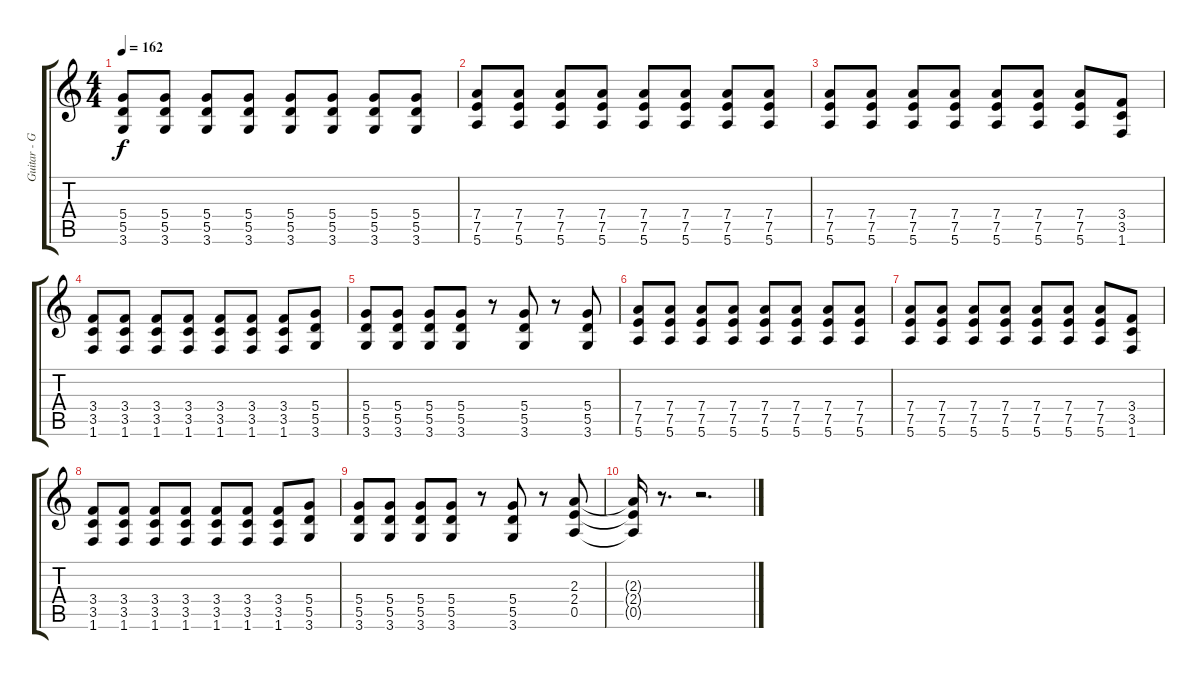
\track ("Guitar - Glenn Tipton" "Guitar - G") {instrument distortionguitar}
\staff {score tabs}
\tuning (E4 B3 G3 D3 A2 E2) {hide}
\ts (4 4)
\tempo 162
\clef g2
\ks c
(5.4 5.5 3.6).8{dy f} (5.4 5.5 3.6).8 (5.4 5.5 3.6).8 (5.4 5.5 3.6).8 (5.4 5.5 3.6).8 (5.4 5.5 3.6).8 (5.4 5.5 3.6).8 (5.4 5.5 3.6).8 |
(7.4 7.5 5.6).8 (7.4 7.5 5.6).8 (7.4 7.5 5.6).8 (7.4 7.5 5.6).8 (7.4 7.5 5.6).8 (7.4 7.5 5.6).8 (7.4 7.5 5.6).8 (7.4 7.5 5.6).8 |
(7.4 7.5 5.6).8 (7.4 7.5 5.6).8 (7.4 7.5 5.6).8 (7.4 7.5 5.6).8 (7.4 7.5 5.6).8 (7.4 7.5 5.6).8 (7.4 7.5 5.6).8 (3.4 3.5 1.6).8 |
(3.4 3.5 1.6).8 (3.4 3.5 1.6).8 (3.4 3.5 1.6).8 (3.4 3.5 1.6).8 (3.4 3.5 1.6).8 (3.4 3.5 1.6).8 (3.4 3.5 1.6).8 (5.4 5.5 3.6).8 |
(5.4 5.5 3.6).8 (5.4 5.5 3.6).8 (5.4 5.5 3.6).8 (5.4 5.5 3.6).8 r.8 (5.4 5.5 3.6).8 r.8 (5.4 5.5 3.6).8 |
(7.4 7.5 5.6).8 (7.4 7.5 5.6).8 (7.4 7.5 5.6).8 (7.4 7.5 5.6).8 (7.4 7.5 5.6).8 (7.4 7.5 5.6).8 (7.4 7.5 5.6).8 (7.4 7.5 5.6).8 |
(7.4 7.5 5.6).8 (7.4 7.5 5.6).8 (7.4 7.5 5.6).8 (7.4 7.5 5.6).8 (7.4 7.5 5.6).8 (7.4 7.5 5.6).8 (7.4 7.5 5.6).8 (3.4 3.5 1.6).8 |
(3.4 3.5 1.6).8 (3.4 3.5 1.6).8 (3.4 3.5 1.6).8 (3.4 3.5 1.6).8 (3.4 3.5 1.6).8 (3.4 3.5 1.6).8 (3.4 3.5 1.6).8 (5.4 5.5 3.6).8 |
(5.4 5.5 3.6).8 (5.4 5.5 3.6).8 (5.4 5.5 3.6).8 (5.4 5.5 3.6).8 r.8 (5.4 5.5 3.6).8 r.8 (2.3 2.4 0.5).8 |
(2.3{t} 2.4{t} 0.5{t}).16 r.8{d} r.2{d}
